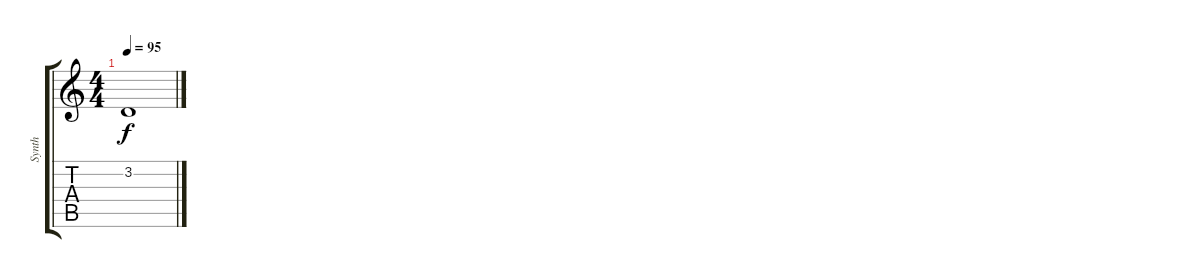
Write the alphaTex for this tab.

\track ("Synth" "Synth") {instrument stringensemble1}
\staff {score tabs}
\tuning (E4 B3 G3 D3 A2 E2) {hide}
\ts (4 4)
\tempo 95
\clef g2
\ks c
3.2{t}.1{dy f}
